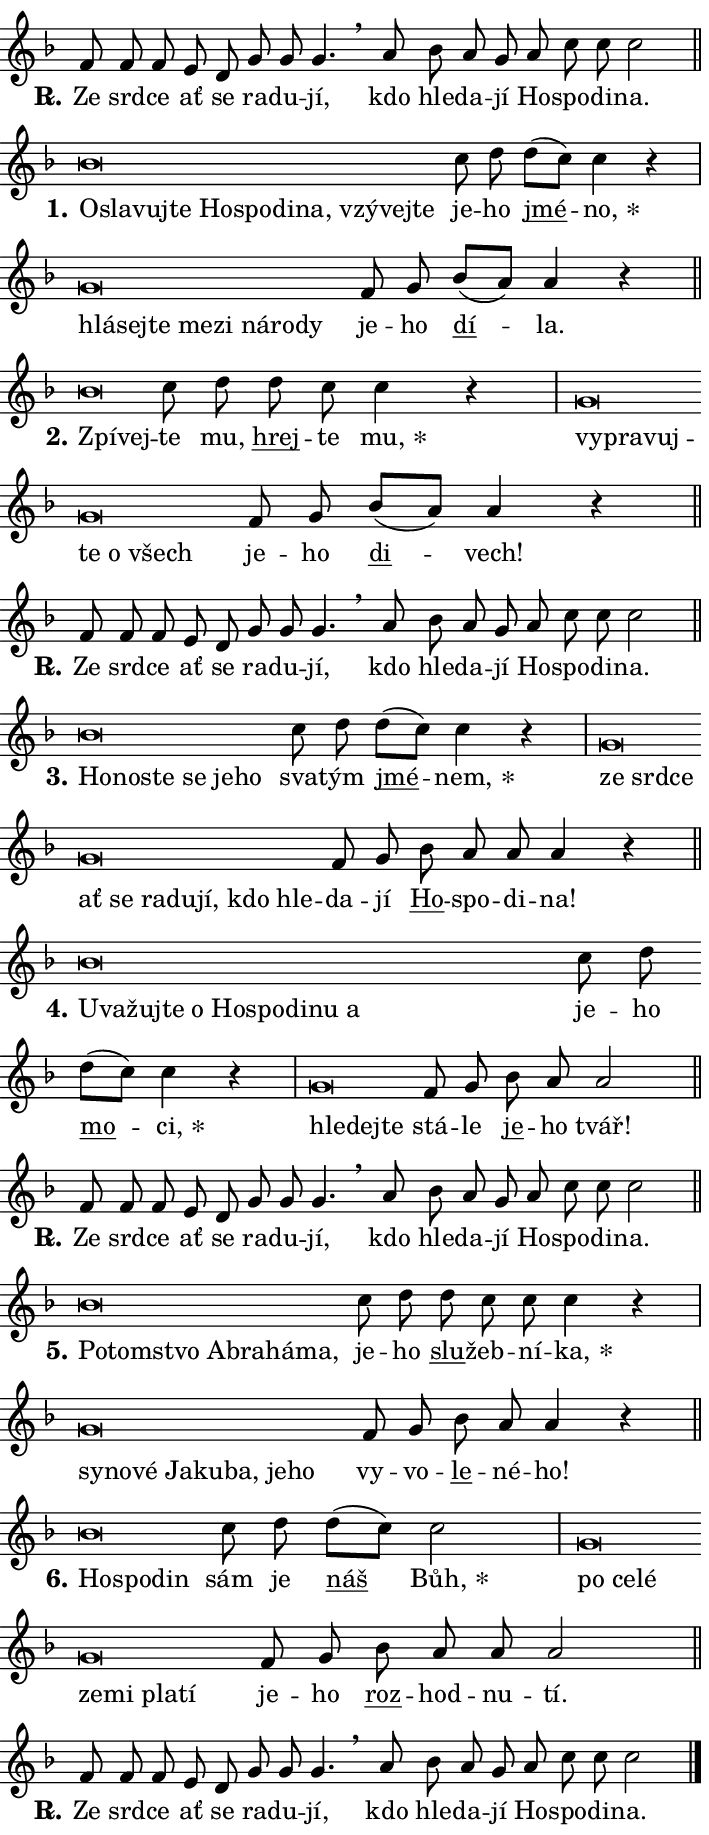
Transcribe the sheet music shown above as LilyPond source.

\version "2.24.0"
\header { tagline = "" }
\paper {
  indent = 0\cm
  top-margin = 0\cm
  right-margin = 0.13\cm % to fit lyric hyphens
  bottom-margin = 0\cm
  left-margin = 0\cm
  paper-width = 12\cm
  page-breaking = #ly:one-page-breaking
  system-system-spacing.basic-distance = #11
  score-system-spacing.basic-distance = #11
  ragged-last = ##f
}


%% Author: Thomas Morley
%% https://lists.gnu.org/archive/html/lilypond-user/2020-05/msg00002.html
#(define (line-position grob)
"Returns position of @var[grob} in current system:
   @code{'start}, if at first time-step
   @code{'end}, if at last time-step
   @code{'middle} otherwise
"
  (let* ((col (ly:item-get-column grob))
         (ln (ly:grob-object col 'left-neighbor))
         (rn (ly:grob-object col 'right-neighbor))
         (col-to-check-left (if (ly:grob? ln) ln col))
         (col-to-check-right (if (ly:grob? rn) rn col))
         (break-dir-left
           (and
             (ly:grob-property col-to-check-left 'non-musical #f)
             (ly:item-break-dir col-to-check-left)))
         (break-dir-right
           (and
             (ly:grob-property col-to-check-right 'non-musical #f)
             (ly:item-break-dir col-to-check-right))))
        (cond ((eqv? 1 break-dir-left) 'start)
              ((eqv? -1 break-dir-right) 'end)
              (else 'middle))))

#(define (tranparent-at-line-position vctor)
  (lambda (grob)
  "Relying on @code{line-position} select the relevant enry from @var{vctor}.
Used to determine transparency,"
    (case (line-position grob)
      ((end) (not (vector-ref vctor 0)))
      ((middle) (not (vector-ref vctor 1)))
      ((start) (not (vector-ref vctor 2))))))

noteHeadBreakVisibility =
#(define-music-function (break-visibility)(vector?)
"Makes @code{NoteHead}s transparent relying on @var{break-visibility}"
#{
  \override NoteHead.transparent =
    #(tranparent-at-line-position break-visibility)
#})

#(define delete-ledgers-for-transparent-note-heads
  (lambda (grob)
    "Reads whether a @code{NoteHead} is transparent.
If so this @code{NoteHead} is removed from @code{'note-heads} from
@var{grob}, which is supposed to be @code{LedgerLineSpanner}.
As a result ledgers are not printed for this @code{NoteHead}"
    (let* ((nhds-array (ly:grob-object grob 'note-heads))
           (nhds-list
             (if (ly:grob-array? nhds-array)
                 (ly:grob-array->list nhds-array)
                 '()))
           ;; Relies on the transparent-property being done before
           ;; Staff.LedgerLineSpanner.after-line-breaking is executed.
           ;; This is fragile ...
           (to-keep
             (remove
               (lambda (nhd)
                 (ly:grob-property nhd 'transparent #f))
               nhds-list)))
      ;; TODO find a better method to iterate over grob-arrays, similiar
      ;; to filter/remove etc for lists
      ;; For now rebuilt from scratch
      (set! (ly:grob-object grob 'note-heads)  '())
      (for-each
        (lambda (nhd)
          (ly:pointer-group-interface::add-grob grob 'note-heads nhd))
        to-keep))))

squashNotes = {
  \override NoteHead.X-extent = #'(-0.2 . 0.2)
  \override NoteHead.Y-extent = #'(-0.75 . 0)
  \override NoteHead.stencil =
    #(lambda (grob)
       (let ((pos (ly:grob-property grob 'staff-position)))
         (begin
           (if (< pos -7) (display "ERROR: Lower brevis then expected\n") (display ""))
           (if (<= pos -6) ly:text-interface::print ly:note-head::print))))
}
unSquashNotes = {
  \revert NoteHead.X-extent
  \revert NoteHead.Y-extent
  \revert NoteHead.stencil
}

hideNotes = \noteHeadBreakVisibility #begin-of-line-visible
unHideNotes = \noteHeadBreakVisibility #all-visible

% work-around for resetting accidentals
% https://lilypond.org/doc/v2.23/Documentation/notation/displaying-rhythms#unmetered-music
cadenzaMeasure = {
  \cadenzaOff
  \partial 1024 s1024
  \cadenzaOn
}

#(define-markup-command (accent layout props text) (markup?)
  "Underline accented syllable"
  (interpret-markup layout props
    #{\markup \override #'(offset . 4.3) \underline { #text }#}))

responsum = \markup \concat {
  "R" \hspace #-1.05 \path #0.1 #'((moveto 0 0.07) (lineto 0.9 0.8)) \hspace #0.05 "."
}

spaceSize = #0.6828661417322834 % exact space size for TeX Gyre Schola

\layout {
  \context {
    \Staff
    \remove "Time_signature_engraver"
    \override LedgerLineSpanner.after-line-breaking = #delete-ledgers-for-transparent-note-heads
  }
  \context {
    \Lyrics {
      \override LyricSpace.minimum-distance = \spaceSize
      \override LyricText.font-name = #"TeX Gyre Schola"
      \override LyricText.font-size = 1
      \override StanzaNumber.font-name = #"TeX Gyre Schola Bold"
      \override StanzaNumber.font-size = 1
    }
  }
  \context {
    \Score 
    \override NoteHead.text =
      #(lambda (grob) 
        (let ((pos (ly:grob-property grob 'staff-position)))
          #{\markup {
            \combine
              \halign #-0.55 \raise #(if (= pos -6) 0 0.5) \override #'(thickness . 2) \draw-line #'(3.2 . 0)
              \musicglyph "noteheads.sM1"
          }#}))
  }
}

% magnetic-lyrics.ily
%
%   written by
%     Jean Abou Samra <jean@abou-samra.fr>
%     Werner Lemberg <wl@gnu.org>
%
%   adapted by
%     Jiri Hon <jiri.hon@gmail.com>
%
% Version 2022-Apr-15

% https://www.mail-archive.com/lilypond-user@gnu.org/msg149350.html

#(define (Left_hyphen_pointer_engraver context)
   "Collect syllable-hyphen-syllable occurrences in lyrics and store
them in properties.  This engraver only looks to the left.  For
example, if the lyrics input is @code{foo -- bar}, it does the
following.

@itemize @bullet
@item
Set the @code{text} property of the @code{LyricHyphen} grob between
@q{foo} and @q{bar} to @code{foo}.

@item
Set the @code{left-hyphen} property of the @code{LyricText} grob with
text @q{foo} to the @code{LyricHyphen} grob between @q{foo} and
@q{bar}.
@end itemize

Use this auxiliary engraver in combination with the
@code{lyric-@/text::@/apply-@/magnetic-@/offset!} hook."
   (let ((hyphen #f)
         (text #f))
     (make-engraver
      (acknowledgers
       ((lyric-syllable-interface engraver grob source-engraver)
        (set! text grob)))
      (end-acknowledgers
       ((lyric-hyphen-interface engraver grob source-engraver)
        ;(when (not (grob::has-interface grob 'lyric-space-interface))
          (set! hyphen grob)));)
      ((stop-translation-timestep engraver)
       (when (and text hyphen)
         (ly:grob-set-object! text 'left-hyphen hyphen))
       (set! text #f)
       (set! hyphen #f)))))

#(define (lyric-text::apply-magnetic-offset! grob)
   "If the space between two syllables is less than the value in
property @code{LyricText@/.details@/.squash-threshold}, move the right
syllable to the left so that it gets concatenated with the left
syllable.

Use this function as a hook for
@code{LyricText@/.after-@/line-@/breaking} if the
@code{Left_@/hyphen_@/pointer_@/engraver} is active."
   (let ((hyphen (ly:grob-object grob 'left-hyphen #f)))
     (when hyphen
       (let ((left-text (ly:spanner-bound hyphen LEFT)))
         (when (grob::has-interface left-text 'lyric-syllable-interface)
           (let* ((common (ly:grob-common-refpoint grob left-text X))
                  (this-x-ext (ly:grob-extent grob common X))
                  (left-x-ext
                   (begin
                     ;; Trigger magnetism for left-text.
                     (ly:grob-property left-text 'after-line-breaking)
                     (ly:grob-extent left-text common X)))
                  ;; `delta` is the gap width between two syllables.
                  (delta (- (interval-start this-x-ext)
                            (interval-end left-x-ext)))
                  (details (ly:grob-property grob 'details))
                  (threshold (assoc-get 'squash-threshold details 0.2)))
             (when (< delta threshold)
               (let* (;; We have to manipulate the input text so that
                      ;; ligatures crossing syllable boundaries are not
                      ;; disabled.  For languages based on the Latin
                      ;; script this is essentially a beautification.
                      ;; However, for non-Western scripts it can be a
                      ;; necessity.
                      (lt (ly:grob-property left-text 'text))
                      (rt (ly:grob-property grob 'text))
                      (is-space (grob::has-interface hyphen 'lyric-space-interface))
                      (space (if is-space " " ""))
                      (extra-delta (if is-space spaceSize 0))
                      ;; Append new syllable.
                      (ltrt-space (if (and (string? lt) (string? rt))
                                (string-append lt space rt)
                                (make-concat-markup (list lt space rt))))
                      ;; Right-align `ltrt` to the right side.
                      (ltrt-space-markup (grob-interpret-markup
                               grob
                               (make-translate-markup
                                (cons (interval-length this-x-ext) 0)
                                (make-right-align-markup ltrt-space)))))
                 (begin
                   ;; Don't print `left-text`.
                   (ly:grob-set-property! left-text 'stencil #f)
                   ;; Set text and stencil (which holds all collected
                   ;; syllables so far) and shift it to the left.
                   (ly:grob-set-property! grob 'text ltrt-space)
                   (ly:grob-set-property! grob 'stencil ltrt-space-markup)
                   (ly:grob-translate-axis! grob (- (- delta extra-delta)) X))))))))))


#(define (lyric-hyphen::displace-bounds-first grob)
   ;; Make very sure this callback isn't triggered too early.
   (let ((left (ly:spanner-bound grob LEFT))
         (right (ly:spanner-bound grob RIGHT)))
     (ly:grob-property left 'after-line-breaking)
     (ly:grob-property right 'after-line-breaking)
     (ly:lyric-hyphen::print grob)))

squashThreshold = #0.4

\layout {
  \context {
    \Lyrics
    \consists #Left_hyphen_pointer_engraver
    \override LyricText.after-line-breaking =
      #lyric-text::apply-magnetic-offset!
    \override LyricHyphen.stencil = #lyric-hyphen::displace-bounds-first
    \override LyricText.details.squash-threshold = \squashThreshold
    \override LyricHyphen.minimum-distance = 0
    \override LyricHyphen.minimum-length = \squashThreshold
  }
}

squashText = \override LyricText.details.squash-threshold = 9999
unSquashText = \override LyricText.details.squash-threshold = \squashThreshold

leftText = \override LyricText.self-alignment-X = #LEFT
unLeftText = \revert LyricText.self-alignment-X

starOffset = #(lambda (grob) 
                (let ((x_offset (ly:self-alignment-interface::aligned-on-x-parent grob)))
                  (if (= x_offset 0) 0 (+ x_offset 1.2))))

star = #(define-music-function (syllable)(string?)
"Append star separator at the end of a syllable"
#{
  \once \override LyricText.X-offset = #starOffset
  \lyricmode { \markup {
    #syllable
    \override #'((font-name . "TeX Gyre Schola Bold")) \hspace #0.2 \lower #0.65 \larger "*"
  } }
#})

starAccent = #(define-music-function (syllable)(string?)
"Append star separator at the end of a syllable and make accent"
#{
  \once \override LyricText.X-offset = #starOffset
  \lyricmode { \markup {
    \accent #syllable
    \override #'((font-name . "TeX Gyre Schola Bold")) \hspace #0.2 \lower #0.65 \larger "*"
  } }
#})

breath = #(define-music-function (syllable)(string?)
"Append breathing indicator at the end of a syllable"
#{
  \lyricmode { \markup { #syllable "+" } }
#})

optionalBreath = #(define-music-function (syllable)(string?)
"Append optional breathing indicator at the end of a syllable"
#{
  \lyricmode { \markup { #syllable "(+)" } }
#})


\score {
    <<
        \new Voice = "melody" { \cadenzaOn \key f \major \relative { f'8 f f e d g g g4. \breathe \bar "" a8 bes a g \bar "" a c c c2 \cadenzaMeasure \bar "||" \break } }
        \new Lyrics \lyricsto "melody" { \lyricmode { \set stanza = \responsum
Ze srd -- ce ať se ra -- du -- jí, kdo hle -- da -- jí Ho -- spo -- di -- na. } }
    >>
    \layout {}
}

\score {
    <<
        \new Voice = "melody" { \cadenzaOn \key f \major \relative { \squashNotes bes'\breve*1/16 \hideNotes \breve*1/16 \bar "" \breve*1/16 \bar "" \breve*1/16 \bar "" \breve*1/16 \bar "" \breve*1/16 \bar "" \breve*1/16 \bar "" \breve*1/16 \bar "" \breve*1/16 \bar "" \breve*1/16 \breve*1/16 \bar "" \unHideNotes \unSquashNotes c8 d \bar "" d[( c)] c4 r \cadenzaMeasure \bar "|" \squashNotes g\breve*1/16 \hideNotes \breve*1/16 \bar "" \breve*1/16 \bar "" \breve*1/16 \bar "" \breve*1/16 \bar "" \breve*1/16 \bar "" \breve*1/16 \breve*1/16 \bar "" \unHideNotes \unSquashNotes f8 g \bar "" bes[( a)] a4 r \cadenzaMeasure \bar "||" \break } }
        \new Lyrics \lyricsto "melody" { \lyricmode { \set stanza = "1."
\leftText O -- \squashText sla -- vuj -- te Ho -- spo -- di -- na, vzý -- vej -- te \unLeftText \unSquashText je -- ho \markup \accent jmé -- \star no, \leftText hlá -- \squashText sej -- te me -- zi ná -- ro -- dy \unLeftText \unSquashText je -- ho \markup \accent dí -- la. } }
    >>
    \layout {}
}

\score {
    <<
        \new Voice = "melody" { \cadenzaOn \key f \major \relative { \squashNotes bes'\breve*1/16 \hideNotes \breve*1/16 \bar "" \unHideNotes \unSquashNotes c8 d \bar "" d c c4 r \cadenzaMeasure \bar "|" \squashNotes g\breve*1/16 \hideNotes \breve*1/16 \bar "" \breve*1/16 \bar "" \breve*1/16 \bar "" \breve*1/16 \breve*1/16 \bar "" \unHideNotes \unSquashNotes f8 g \bar "" bes[( a)] a4 r \cadenzaMeasure \bar "||" \break } }
        \new Lyrics \lyricsto "melody" { \lyricmode { \set stanza = "2."
\leftText Zpí -- \squashText vej -- \unLeftText \unSquashText te mu, \markup \accent hrej -- te \star mu, \leftText vy -- \squashText pra -- vuj -- te o všech \unLeftText \unSquashText je -- ho \markup \accent di -- vech! } }
    >>
    \layout {}
}

\score {
    <<
        \new Voice = "melody" { \cadenzaOn \key f \major \relative { f'8 f f e d g g g4. \breathe \bar "" a8 bes a g \bar "" a c c c2 \cadenzaMeasure \bar "||" \break } }
        \new Lyrics \lyricsto "melody" { \lyricmode { \set stanza = \responsum
Ze srd -- ce ať se ra -- du -- jí, kdo hle -- da -- jí Ho -- spo -- di -- na. } }
    >>
    \layout {}
}

\score {
    <<
        \new Voice = "melody" { \cadenzaOn \key f \major \relative { \squashNotes bes'\breve*1/16 \hideNotes \breve*1/16 \bar "" \breve*1/16 \bar "" \breve*1/16 \bar "" \breve*1/16 \breve*1/16 \bar "" \unHideNotes \unSquashNotes c8 d \bar "" d[( c)] c4 r \cadenzaMeasure \bar "|" \squashNotes g\breve*1/16 \hideNotes \breve*1/16 \bar "" \breve*1/16 \bar "" \breve*1/16 \bar "" \breve*1/16 \bar "" \breve*1/16 \bar "" \breve*1/16 \bar "" \breve*1/16 \bar "" \breve*1/16 \breve*1/16 \bar "" \unHideNotes \unSquashNotes f8 g \bar "" bes a a a4 r \cadenzaMeasure \bar "||" \break } }
        \new Lyrics \lyricsto "melody" { \lyricmode { \set stanza = "3."
\leftText Ho -- \squashText no -- ste se je -- ho \unLeftText \unSquashText sva -- tým \markup \accent jmé -- \star nem, \leftText ze \squashText srd -- ce ať se ra -- du -- jí, kdo hle -- \unLeftText \unSquashText da -- jí \markup \accent Ho -- spo -- di -- na! } }
    >>
    \layout {}
}

\score {
    <<
        \new Voice = "melody" { \cadenzaOn \key f \major \relative { \squashNotes bes'\breve*1/16 \hideNotes \breve*1/16 \bar "" \breve*1/16 \bar "" \breve*1/16 \bar "" \breve*1/16 \bar "" \breve*1/16 \bar "" \breve*1/16 \bar "" \breve*1/16 \bar "" \breve*1/16 \breve*1/16 \bar "" \unHideNotes \unSquashNotes c8 d \bar "" d[( c)] c4 r \cadenzaMeasure \bar "|" \squashNotes g\breve*1/16 \hideNotes \breve*1/16 \breve*1/16 \bar "" \unHideNotes \unSquashNotes f8 g \bar "" bes a a2 \cadenzaMeasure \bar "||" \break } }
        \new Lyrics \lyricsto "melody" { \lyricmode { \set stanza = "4."
\leftText U -- \squashText va -- žuj -- te o Ho -- spo -- di -- nu a \unLeftText \unSquashText je -- ho \markup \accent mo -- \star ci, \leftText hle -- \squashText dej -- te \unLeftText \unSquashText stá -- le \markup \accent je -- ho tvář! } }
    >>
    \layout {}
}

\score {
    <<
        \new Voice = "melody" { \cadenzaOn \key f \major \relative { f'8 f f e d g g g4. \breathe \bar "" a8 bes a g \bar "" a c c c2 \cadenzaMeasure \bar "||" \break } }
        \new Lyrics \lyricsto "melody" { \lyricmode { \set stanza = \responsum
Ze srd -- ce ať se ra -- du -- jí, kdo hle -- da -- jí Ho -- spo -- di -- na. } }
    >>
    \layout {}
}

\score {
    <<
        \new Voice = "melody" { \cadenzaOn \key f \major \relative { \squashNotes bes'\breve*1/16 \hideNotes \breve*1/16 \bar "" \breve*1/16 \bar "" \breve*1/16 \bar "" \breve*1/16 \bar "" \breve*1/16 \breve*1/16 \bar "" \unHideNotes \unSquashNotes c8 d \bar "" d c c c4 r \cadenzaMeasure \bar "|" \squashNotes g\breve*1/16 \hideNotes \breve*1/16 \bar "" \breve*1/16 \bar "" \breve*1/16 \bar "" \breve*1/16 \bar "" \breve*1/16 \bar "" \breve*1/16 \breve*1/16 \bar "" \unHideNotes \unSquashNotes f8 g \bar "" bes a a4 r \cadenzaMeasure \bar "||" \break } }
        \new Lyrics \lyricsto "melody" { \lyricmode { \set stanza = "5."
\leftText Po -- \squashText tom -- stvo Ab -- ra -- há -- ma, \unLeftText \unSquashText je -- ho \markup \accent slu -- žeb -- ní -- \star ka, \leftText sy -- \squashText no -- vé Ja -- ku -- ba, je -- ho \unLeftText \unSquashText vy -- vo -- \markup \accent le -- né -- ho! } }
    >>
    \layout {}
}

\score {
    <<
        \new Voice = "melody" { \cadenzaOn \key f \major \relative { \squashNotes bes'\breve*1/16 \hideNotes \breve*1/16 \breve*1/16 \bar "" \unHideNotes \unSquashNotes c8 d \bar "" d[( c)] c2 \cadenzaMeasure \bar "|" \squashNotes g\breve*1/16 \hideNotes \breve*1/16 \bar "" \breve*1/16 \bar "" \breve*1/16 \bar "" \breve*1/16 \bar "" \breve*1/16 \breve*1/16 \bar "" \unHideNotes \unSquashNotes f8 g \bar "" bes a a a2 \cadenzaMeasure \bar "||" \break } }
        \new Lyrics \lyricsto "melody" { \lyricmode { \set stanza = "6."
\leftText Ho -- \squashText spo -- din \unLeftText \unSquashText sám je \markup \accent náš \star Bůh, \leftText po \squashText ce -- lé ze -- mi pla -- tí \unLeftText \unSquashText je -- ho \markup \accent roz -- hod -- nu -- tí. } }
    >>
    \layout {}
}

\score {
    <<
        \new Voice = "melody" { \cadenzaOn \key f \major \relative { f'8 f f e d g g g4. \breathe \bar "" a8 bes a g \bar "" a c c c2 \cadenzaMeasure \bar "||" \break } \bar "|." }
        \new Lyrics \lyricsto "melody" { \lyricmode { \set stanza = \responsum
Ze srd -- ce ať se ra -- du -- jí, kdo hle -- da -- jí Ho -- spo -- di -- na. } }
    >>
    \layout {}
}
